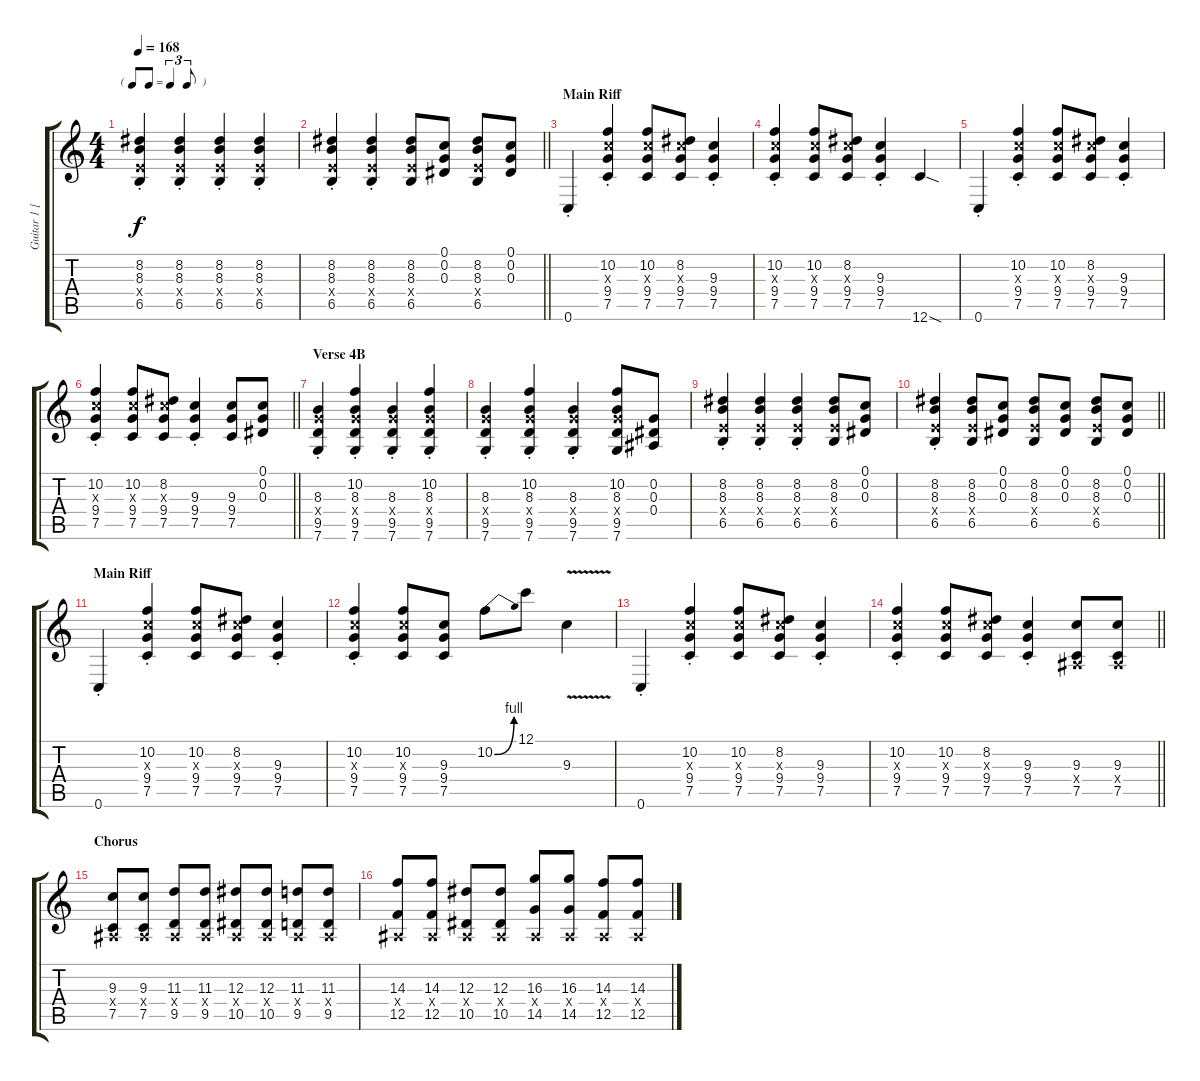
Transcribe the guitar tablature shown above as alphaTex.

\track ("Guitar 1 [Josh Homme]" "Guitar 1 [") {instrument overdrivenguitar}
\staff {score tabs}
\tuning (C4 G3 Eb3 Bb2 F2 C2) {hide}
\ts (4 4)
\tf triplet8th
\tempo 168
\clef g2
\ks c
(8.2{st} 8.3{st} 6.4{x} 6.5{st}).4{dy f} (8.2{st} 8.3{st} 6.4{x} 6.5{st}).4 (8.2{st} 8.3{st} 6.4{x} 6.5{st}).4 (8.2{st} 8.3{st} 6.4{x} 6.5{st}).4 |
\barLineRight lightlight
(8.2{st} 8.3{st} 6.4{x} 6.5{st}).4 (8.2{st} 8.3{st} 6.4{x} 6.5{st}).4 (8.2 8.3 6.4{x} 6.5).8 (0.1 0.2 0.3).8 (8.2 8.3 6.4{x} 6.5).8 (0.1 0.2 0.3).8 |
\section ("" "Main Riff")
0.6{st}.4 (10.2{st} 9.3{x} 9.4{st} 7.5{st}).4 (10.2 9.3{x} 9.4 7.5).8 (8.2 9.3{x} 9.4 7.5).8 (9.3{st} 9.4{st} 7.5{st}).4 |
(10.2{st} 9.3{x} 9.4{st} 7.5{st}).4 (10.2 9.3{x} 9.4 7.5).8 (8.2 9.3{x} 9.4 7.5).8 (9.3{st} 9.4{st} 7.5{st}).4 12.6{sod}.4 |
0.6{st}.4 (10.2{st} 9.3{x} 9.4{st} 7.5{st}).4 (10.2 9.3{x} 9.4 7.5).8 (8.2 9.3{x} 9.4 7.5).8 (9.3{st} 9.4{st} 7.5{st}).4 |
\barLineRight lightlight
(10.2{st} 9.3{x} 9.4{st} 7.5{st}).4 (10.2 9.3{x} 9.4 7.5).8 (8.2 9.3{x} 9.4 7.5).8 (9.3{st} 9.4{st} 7.5{st}).4 (9.3 9.4 7.5).8 (0.1 0.2 0.3).8 |
\section ("" "Verse 4B")
(8.3{st} 9.4{x} 9.5{st} 7.6{st}).4 (10.2{st} 8.3{st} 9.4{x} 9.5{st} 7.6{st}).4 (8.3{st} 9.4{x} 9.5{st} 7.6{st}).4 (10.2{st} 8.3{st} 9.4{x} 9.5{st} 7.6{st}).4 |
(8.3{st} 9.4{x} 9.5{st} 7.6{st}).4 (10.2{st} 8.3{st} 9.4{x} 9.5{st} 7.6{st}).4 (8.3{st} 9.4{x} 9.5{st} 7.6{st}).4 (10.2 8.3 9.4{x} 9.5 7.6).8 (0.2 0.3 0.4).8 |
(8.2{st} 8.3{st} 6.4{x} 6.5{st}).4 (8.2{st} 8.3{st} 6.4{x} 6.5{st}).4 (8.2{st} 8.3{st} 6.4{x} 6.5{st}).4 (8.2 8.3 6.4{x} 6.5).8 (0.1 0.2 0.3).8 |
\barLineRight lightlight
(8.2{st} 8.3{st} 6.4{x} 6.5{st}).4 (8.2 8.3 6.4{x} 6.5).8 (0.1 0.2 0.3).8 (8.2 8.3 6.4{x} 6.5).8 (0.1 0.2 0.3).8 (8.2 8.3 6.4{x} 6.5).8 (0.1 0.2 0.3).8 |
\section ("" "Main Riff")
0.6{st}.4 (10.2{st} 9.3{x} 9.4{st} 7.5{st}).4 (10.2 9.3{x} 9.4 7.5).8 (8.2 9.3{x} 9.4 7.5).8 (9.3{st} 9.4{st} 7.5{st}).4 |
(10.2{st} 9.3{x} 9.4{st} 7.5{st}).4 (10.2 9.3{x} 9.4 7.5).8 (9.3 9.4 7.5).8 10.2{be (bend 0 0 60 4)}.8 12.1.8 9.3{v}.4 |
0.6{st}.4 (10.2{st} 9.3{x} 9.4{st} 7.5{st}).4 (10.2 9.3{x} 9.4 7.5).8 (8.2 9.3{x} 9.4 7.5).8 (9.3{st} 9.4{st} 7.5{st}).4 |
\barLineRight lightlight
(10.2{st} 9.3{x} 9.4{st} 7.5{st}).4 (10.2 9.3{x} 9.4 7.5).8 (8.2 9.3{x} 9.4 7.5).8 (9.3{st} 9.4{st} 7.5{st}).4 (9.3 0.4{x} 7.5).8 (9.3 0.4{x} 7.5).8 |
\section ("" "Chorus")
(9.3 0.4{x} 7.5).8 (9.3 0.4{x} 7.5).8 (11.3 0.4{x} 9.5).8 (11.3 0.4{x} 9.5).8 (12.3 0.4{x} 10.5).8 (12.3 0.4{x} 10.5).8 (11.3 0.4{x} 9.5).8 (11.3 0.4{x} 9.5).8 |
(14.3 0.4{x} 12.5).8 (14.3 0.4{x} 12.5).8 (12.3 0.4{x} 10.5).8 (12.3 0.4{x} 10.5).8 (16.3 0.4{x} 14.5).8 (16.3 0.4{x} 14.5).8 (14.3 0.4{x} 12.5).8 (14.3 0.4{x} 12.5).8
